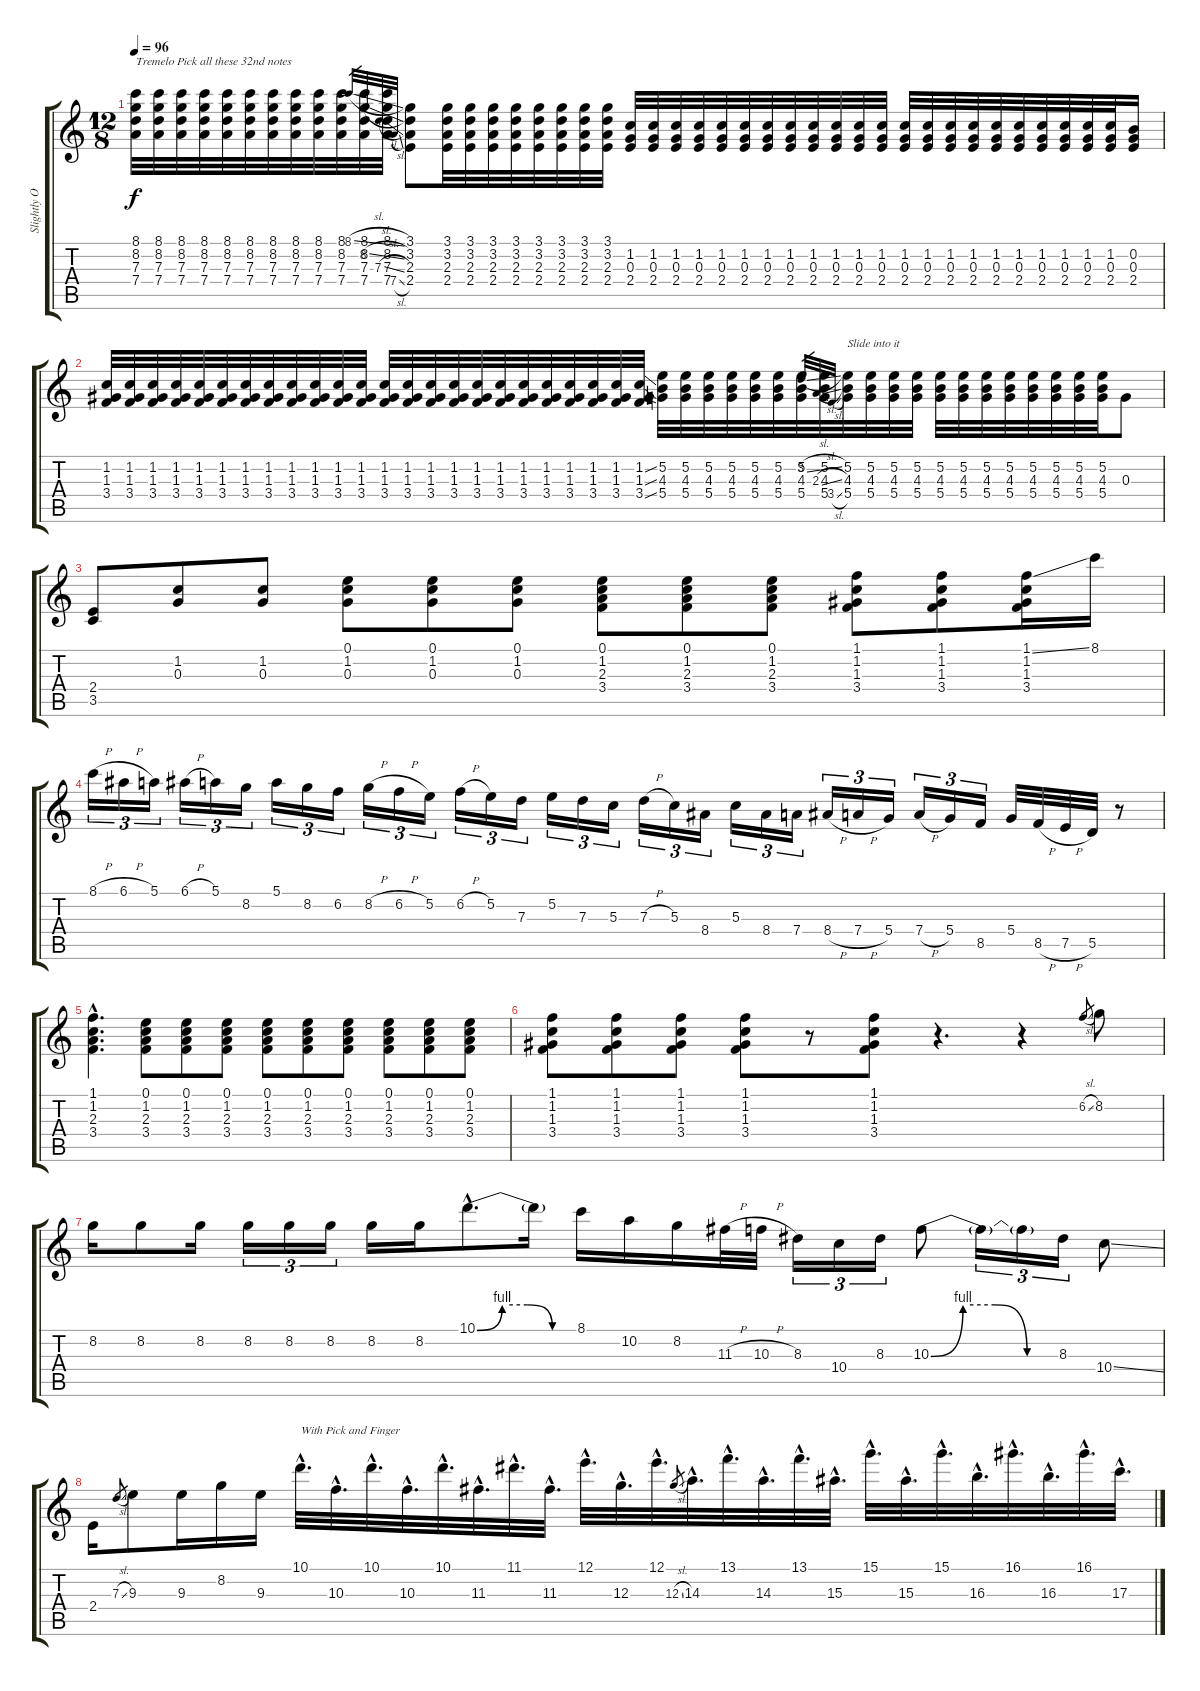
\track ("Slightly Overdriven Guitar" "Slightly O") {instrument overdrivenguitar}
\staff {score tabs}
\tuning (E4 B3 G3 D3 A2 E2) {hide}
\ts (12 8)
\tempo 96
\clef g2
\ks c
(8.1 8.2 7.3 7.4).32{txt "Tremelo Pick all these 32nd notes" dy f} (8.1 8.2 7.3 7.4).32 (8.1 8.2 7.3 7.4).32 (8.1 8.2 7.3 7.4).32 (8.1 8.2 7.3 7.4).32 (8.1 8.2 7.3 7.4).32 (8.1 8.2 7.3 7.4).32 (8.1 8.2 7.3 7.4).32 (8.1 8.2 7.3 7.4).32 (8.1 8.2 7.3 7.4).32 (8.1 8.2 7.3 7.4).32 (8.1 8.2 7.3 7.4).32 8.1{sl}.32{gr} 8.2{sl}.32{gr} 7.3{sl}.32{gr} 7.4{sl}.32{gr} (3.1 3.2 2.3 2.4).8 (3.1 3.2 2.3 2.4).32 (3.1 3.2 2.3 2.4).32 (3.1 3.2 2.3 2.4).32 (3.1 3.2 2.3 2.4).32 (3.1 3.2 2.3 2.4).32 (3.1 3.2 2.3 2.4).32 (3.1 3.2 2.3 2.4).32 (3.1 3.2 2.3 2.4).32 (1.2 0.3 2.4).32 (1.2 0.3 2.4).32 (1.2 0.3 2.4).32 (1.2 0.3 2.4).32 (1.2 0.3 2.4).32 (1.2 0.3 2.4).32 (1.2 0.3 2.4).32 (1.2 0.3 2.4).32 (1.2 0.3 2.4).32 (1.2 0.3 2.4).32 (1.2 0.3 2.4).32 (1.2 0.3 2.4).32 (1.2 0.3 2.4).32 (1.2 0.3 2.4).32 (1.2 0.3 2.4).32 (1.2 0.3 2.4).32 (1.2 0.3 2.4).32 (1.2 0.3 2.4).32 (1.2 0.3 2.4).32 (1.2 0.3 2.4).32 (1.2 0.3 2.4).32 (1.2 0.3 2.4).32 (0.2 0.3 2.4).16 |
(1.2 1.3 3.4).32 (1.2 1.3 3.4).32 (1.2 1.3 3.4).32 (1.2 1.3 3.4).32 (1.2 1.3 3.4).32 (1.2 1.3 3.4).32 (1.2 1.3 3.4).32 (1.2 1.3 3.4).32 (1.2 1.3 3.4).32 (1.2 1.3 3.4).32 (1.2 1.3 3.4).32 (1.2 1.3 3.4).32 (1.2 1.3 3.4).32 (1.2 1.3 3.4).32 (1.2 1.3 3.4).32 (1.2 1.3 3.4).32 (1.2 1.3 3.4).32 (1.2 1.3 3.4).32 (1.2 1.3 3.4).32 (1.2 1.3 3.4).32 (1.2 1.3 3.4).32 (1.2 1.3 3.4).32 (1.2 1.3 3.4).32 (1.2{ss} 1.3{ss} 3.4{ss}).32 (5.2 4.3 5.4).32 (5.2 4.3 5.4).32 (5.2 4.3 5.4).32 (5.2 4.3 5.4).32 (5.2 4.3 5.4).32 (5.2 4.3 5.4).32 (5.2 4.3 5.4).32 (5.2 4.3 5.4).32 3.2{sl}.32{gr} 2.3{sl}.32{gr} 3.4{sl}.32{gr} (5.2 4.3 5.4).32{txt "Slide into it"} (5.2 4.3 5.4).32 (5.2 4.3 5.4).32 (5.2 4.3 5.4).32 (5.2 4.3 5.4).32 (5.2 4.3 5.4).32 (5.2 4.3 5.4).32 (5.2 4.3 5.4).32 (5.2 4.3 5.4).32 (5.2 4.3 5.4).32 (5.2 4.3 5.4).32 (5.2 4.3 5.4).32 0.3.8 |
(2.4 3.5).8 (1.2 0.3).8 (1.2 0.3).8 (0.1 1.2 0.3).8 (0.1 1.2 0.3).8 (0.1 1.2 0.3).8 (0.1 1.2 2.3 3.4).8 (0.1 1.2 2.3 3.4).8 (0.1 1.2 2.3 3.4).8 (1.1 1.2 1.3 3.4).8 (1.1 1.2 1.3 3.4).8 (1.1{ss} 1.2 1.3 3.4).16 8.1.16 |
8.1{h}.16{tu (3 2)} 6.1{h}.16{tu (3 2)} 5.1.16{tu (3 2)} 6.1{h}.16{tu (3 2)} 5.1.16{tu (3 2)} 8.2.16{tu (3 2)} 5.1.16{tu (3 2)} 8.2.16{tu (3 2)} 6.2.16{tu (3 2)} 8.2{h}.16{tu (3 2)} 6.2{h}.16{tu (3 2)} 5.2.16{tu (3 2)} 6.2{h}.16{tu (3 2)} 5.2.16{tu (3 2)} 7.3.16{tu (3 2)} 5.2.16{tu (3 2)} 7.3.16{tu (3 2)} 5.3.16{tu (3 2)} 7.3{h}.16{tu (3 2)} 5.3.16{tu (3 2)} 8.4.16{tu (3 2)} 5.3.16{tu (3 2)} 8.4.16{tu (3 2)} 7.4.16{tu (3 2)} 8.4{h}.16{tu (3 2)} 7.4{h}.16{tu (3 2)} 5.4.16{tu (3 2)} 7.4{h}.16{tu (3 2)} 5.4.16{tu (3 2)} 8.5.16{tu (3 2)} 5.4.32 8.5{h}.32 7.5{h}.32 5.5.32 r.8 |
(1.1{hac} 1.2{hac} 2.3{hac} 3.4{hac}).4{d} (0.1 1.2 2.3 3.4).8 (0.1 1.2 2.3 3.4).8 (0.1 1.2 2.3 3.4).8 (0.1 1.2 2.3 3.4).8 (0.1 1.2 2.3 3.4).8 (0.1 1.2 2.3 3.4).8 (0.1 1.2 2.3 3.4).8 (0.1 1.2 2.3 3.4).8 (0.1 1.2 2.3 3.4).8 |
(1.1 1.2 1.3 3.4).8 (1.1 1.2 1.3 3.4).8 (1.1 1.2 1.3 3.4).8 (1.1 1.2 1.3 3.4).8 r.8 (1.1 1.2 1.3 3.4).8 r.4{d} r.4 6.2{sl}.8{gr} 8.2.8 |
8.2.16 8.2.8 8.2.16 8.2.16{tu (3 2)} 8.2.16{tu (3 2)} 8.2.16{tu (3 2)} 8.2.16 8.2.16 10.1{be (custom 0 0 15 4 30 4 45 0 60 0) hac}.8{d} 10.1{t}.16 8.1.16 10.2.16 8.2.16 11.3{h}.32 10.3{h}.32 8.3.16{tu (3 2)} 10.4.16{tu (3 2)} 8.3.16{tu (3 2)} 10.3{be (custom 0 0 15 4 30 4 45 0 60 0)}.8 10.3{t}.16{tu (3 2)} 10.3{t}.16{tu (3 2)} 8.3.16{tu (3 2)} 10.4{ss}.8 |
2.4.16 7.3{sl}.8{gr} 9.3.8 9.3.16 8.2.16 9.3.16 10.1{hac}.32{d txt "With Pick and Finger"} 10.3{hac}.32{d} 10.1{hac}.32{d} 10.3{hac}.32{d} 10.1{hac}.32{d} 11.3{hac}.32{d} 11.1{hac}.32{d} 11.3{hac}.32{d} 12.1{hac}.32{d} 12.3{hac}.32{d} 12.1{hac}.32{d} 12.3{sl}.8{gr} 14.3{hac}.32{d} 13.1{hac}.32{d} 14.3{hac}.32{d} 13.1{hac}.32{d} 15.3{hac}.32{d} 15.1{hac}.32{d} 15.3{hac}.32{d} 15.1{hac}.32{d} 16.3{hac}.32{d} 16.1{hac}.32{d} 16.3{hac}.32{d} 16.1{hac}.32{d} 17.3{hac}.32{d}
